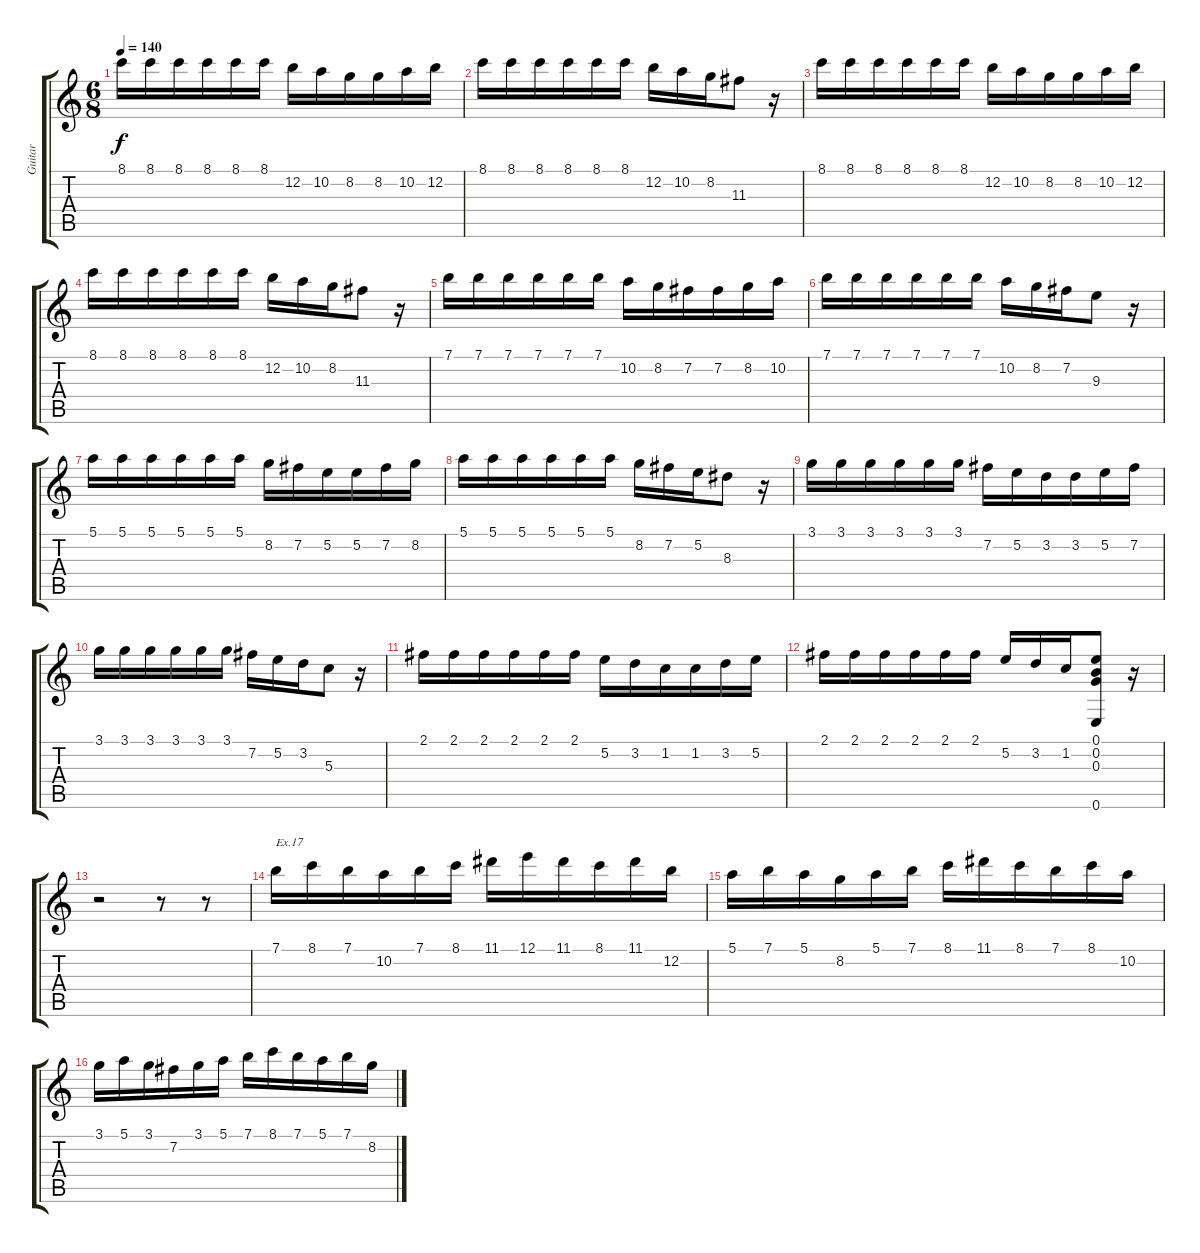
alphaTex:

\track ("Guitar" "Guitar") {instrument distortionguitar}
\staff {score tabs}
\tuning (E4 B3 G3 D3 A2 E2) {hide}
\ts (6 8)
\tempo 140
\clef g2
\ks c
8.1.16{dy f} 8.1.16 8.1.16 8.1.16 8.1.16 8.1.16 12.2.16 10.2.16 8.2.16 8.2.16 10.2.16 12.2.16 |
8.1.16 8.1.16 8.1.16 8.1.16 8.1.16 8.1.16 12.2.16 10.2.16 8.2.16 11.3.8 r.16 |
8.1.16 8.1.16 8.1.16 8.1.16 8.1.16 8.1.16 12.2.16 10.2.16 8.2.16 8.2.16 10.2.16 12.2.16 |
8.1.16 8.1.16 8.1.16 8.1.16 8.1.16 8.1.16 12.2.16 10.2.16 8.2.16 11.3.8 r.16 |
7.1.16 7.1.16 7.1.16 7.1.16 7.1.16 7.1.16 10.2.16 8.2.16 7.2.16 7.2.16 8.2.16 10.2.16 |
7.1.16 7.1.16 7.1.16 7.1.16 7.1.16 7.1.16 10.2.16 8.2.16 7.2.16 9.3.8 r.16 |
5.1.16 5.1.16 5.1.16 5.1.16 5.1.16 5.1.16 8.2.16 7.2.16 5.2.16 5.2.16 7.2.16 8.2.16 |
5.1.16 5.1.16 5.1.16 5.1.16 5.1.16 5.1.16 8.2.16 7.2.16 5.2.16 8.3.8 r.16 |
3.1.16 3.1.16 3.1.16 3.1.16 3.1.16 3.1.16 7.2.16 5.2.16 3.2.16 3.2.16 5.2.16 7.2.16 |
3.1.16 3.1.16 3.1.16 3.1.16 3.1.16 3.1.16 7.2.16 5.2.16 3.2.16 5.3.8 r.16 |
2.1.16 2.1.16 2.1.16 2.1.16 2.1.16 2.1.16 5.2.16 3.2.16 1.2.16 1.2.16 3.2.16 5.2.16 |
2.1.16 2.1.16 2.1.16 2.1.16 2.1.16 2.1.16 5.2.16 3.2.16 1.2.16 (0.1 0.2 0.3 0.6).8 r.16 |
r.2 r.8 r.8 |
7.1.16{txt "Ex.17"} 8.1.16 7.1.16 10.2.16 7.1.16 8.1.16 11.1.16 12.1.16 11.1.16 8.1.16 11.1.16 12.2.16 |
5.1.16 7.1.16 5.1.16 8.2.16 5.1.16 7.1.16 8.1.16 11.1.16 8.1.16 7.1.16 8.1.16 10.2.16 |
3.1.16 5.1.16 3.1.16 7.2.16 3.1.16 5.1.16 7.1.16 8.1.16 7.1.16 5.1.16 7.1.16 8.2.16
